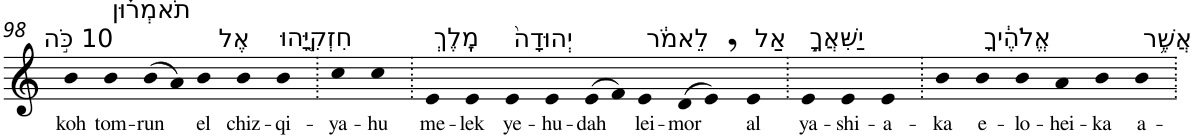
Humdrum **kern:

**kern	**text
*part1	*part1
*staff1	*staff1
*I"Piano	*
*I'Pno	*
!!LO:PB:g=z
*clefG2	*
*k[]	*
=98	=98
!LO:TX:a:t=10 כֹּ֣ה	!
!	!LO:LY:b
4b	koh
!LO:TX:a:t=תֹאמְר֗וּן	!
!	!LO:LY:b
4b	tom-
!	!LO:LY:b
(>8b	-run
8a)	.
!LO:TX:a:t=אֶל	!
!	!LO:LY:b
4b	el
!LO:TX:a:t=חִזְקִיָּ֤הוּ	!
!	!LO:LY:b
4b	chiz-
!	!LO:LY:b
4b	-qi-
=99.	=99.
!	!LO:LY:b
4cc	-ya-
!	!LO:LY:b
4cc	-hu
=100.	=100.
!LO:TX:a:t=מֶֽלֶךְ	!
!	!LO:LY:b
4e	me-
!	!LO:LY:b
4e	-lek
!LO:TX:a:t=יְהוּדָה֙	!
!	!LO:LY:b
4e	ye-
!	!LO:LY:b
4e	-hu-
!	!LO:LY:b
(>8e	-dah
8f)	.
!LO:TX:a:t=לֵאמֹ֔ר	!
!	!LO:LY:b
4e	lei-
!	!LO:LY:b
(>8d	-mor
8e,)	.
!LO:TX:a:t=אַל	!
!	!LO:LY:b
4e	al
=101.	=101.
!LO:TX:a:t=יַשִּׁאֲךָ֣	!
!	!LO:LY:b
4e	ya-
!	!LO:LY:b
4e	-shi-
!	!LO:LY:b
4e	-a-
=102.	=102.
!	!LO:LY:b
4b	-ka
!LO:TX:a:t=אֱלֹהֶ֔יךָ	!
!	!LO:LY:b
4b	e-
!	!LO:LY:b
4b	-lo-
!	!LO:LY:b
4a	-hei-
!	!LO:LY:b
4b	-ka
!LO:TX:a:t=אֲשֶׁ֥ר	!
!	!LO:LY:b
4b	a-
=.	=.
*-	*-
